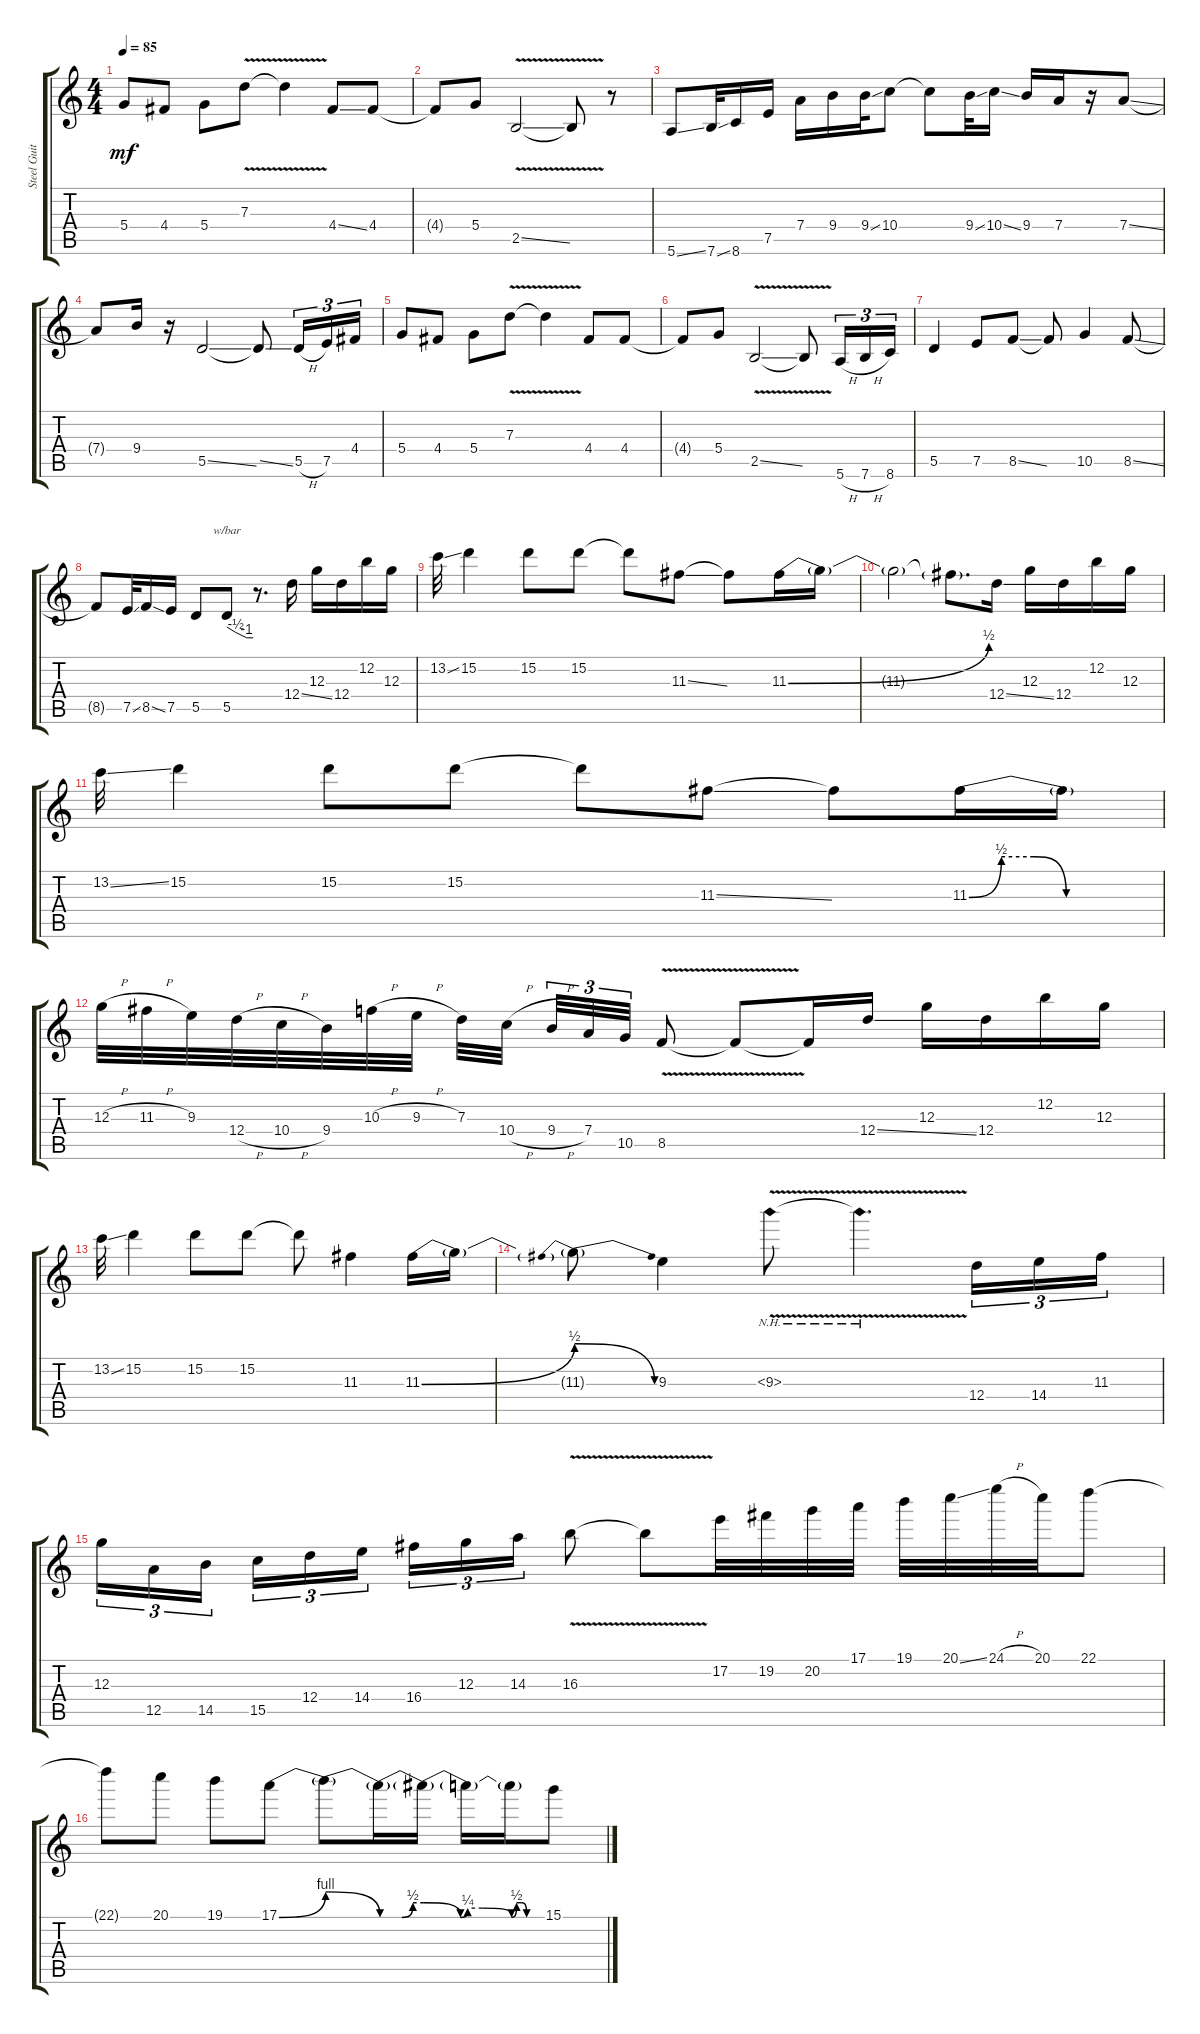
\track ("Steel Guitar" "Steel Guit") {instrument overdrivenguitar}
\staff {score tabs}
\tuning (E4 B3 G3 D3 A2 E2) {hide}
\ts (4 4)
\tempo 85
\clef g2
\ks c
5.4.8{dy mf} 4.4.8 5.4.8 7.3{v}.8 7.3{t}.4 4.4{ss}.8 4.4.8 |
4.4{t}.8 5.4.8 2.5{v ss}.2 2.5{t}.8 r.8 |
5.6{ss}.8 7.6{ss}.32 8.6.16 7.5.16 7.4.16 9.4.16 9.4{ss}.32 10.4.8 10.4{t}.8 9.4{ss}.32 10.4{ss}.16 9.4.16 7.4.16 r.16 7.4{ss}.8 |
7.4{t}.8 9.4.16 r.16 5.5{ss}.2 5.5{ss t}.8 5.5{h}.16{tu (3 2)} 7.5.16{tu (3 2)} 4.4.16{tu (3 2)} |
5.4.8 4.4.8 5.4.8 7.3{v}.8 7.3{v t}.4 4.4.8 4.4.8 |
4.4{t}.8 5.4.8 2.5{v ss}.2 2.5{t}.8 5.6{h}.16{tu (3 2)} 7.6{h}.16{tu (3 2)} 8.6.16{tu (3 2)} |
5.5.4 7.5.8 8.5{ss}.8 8.5{t}.8 10.5.4 8.5{ss}.8 |
8.5{t}.8 7.5{ss}.32 8.5{ss}.16 7.5.16 5.5.8 5.5.8{tbe (custom default 0 0 20 -2 20 -2 45 -4 60 -4)} r.8{d} 12.4{ss}.16 12.3.16 12.4.16 12.2.16 12.3.16 |
13.2{ss}.32 15.2.4 15.2.8 15.2.8 15.2{t}.8 11.3{ss}.8 11.3{t}.8 11.3{be (bend 0 0 60 2)}.16 11.3{t}.16 |
11.3{t}.2 11.3{t}.8{d} 12.4{ss}.16 12.3.16 12.4.16 12.2.16 12.3.16 |
13.2{ss}.32 15.2.4 15.2.8 15.2.8 15.2{t}.8 11.3{ss}.8 11.3{t}.8 11.3{be (custom 0 0 10 2 20 2 30 0 60 0)}.16 11.3{t}.16 |
12.3{h}.32 11.3{h}.32 9.3.32 12.4{h}.32 10.4{h}.32 9.4.32 10.3{h}.32 9.3{h}.32 7.3.32 10.4{h}.32{beam splitsecondary} 9.4{h}.32{tu (3 2)} 7.4.32{tu (3 2)} 10.5.32{tu (3 2)} 8.5{v}.8 8.5{t}.8 8.5{t}.16 12.4{ss}.16 12.3.16 12.4.16 12.2.16 12.3.16 |
13.2{ss}.32 15.2.4 15.2.8 15.2.8 15.2{t}.8 11.3.4 11.3{be (bend 0 0 60 2)}.16 11.3{t}.16 |
11.3{be (prebendrelease 0 2 60 0) t}.8 9.3.4 9.3{nh v}.8 9.3{nh v t}.4{d} 12.4.16{tu (3 2)} 14.4.16{tu (3 2)} 11.3.16{tu (3 2)} |
12.3.16{tu (3 2)} 12.5.16{tu (3 2)} 14.5.16{tu (3 2) beam splitsecondary} 15.5.16{tu (3 2)} 12.4.16{tu (3 2)} 14.4.16{tu (3 2)} 16.4.16{tu (3 2)} 12.3.16{tu (3 2)} 14.3.16{tu (3 2)} 16.3{v}.8 16.3{t}.8 17.2.32 19.2.32 20.2.32 17.1.32 19.1.32 20.1{ss}.32 24.1{h}.32 20.1.32 22.1.8 |
22.1{t}.8 20.1.8 19.1.8 17.1{be (bend 0 0 60 4)}.8 17.1{be (release 0 4 60 0) t}.8 17.1{be (custom 0 0 30 0 45 2 60 2) t}.16 17.1{be (custom 0 2 0 2 30 1 40 1 25 0 60 0) t}.16 17.1{t}.16 17.1{be (custom 0 0 10 2 20 2 30 0 60 0) t}.16 15.1.8
